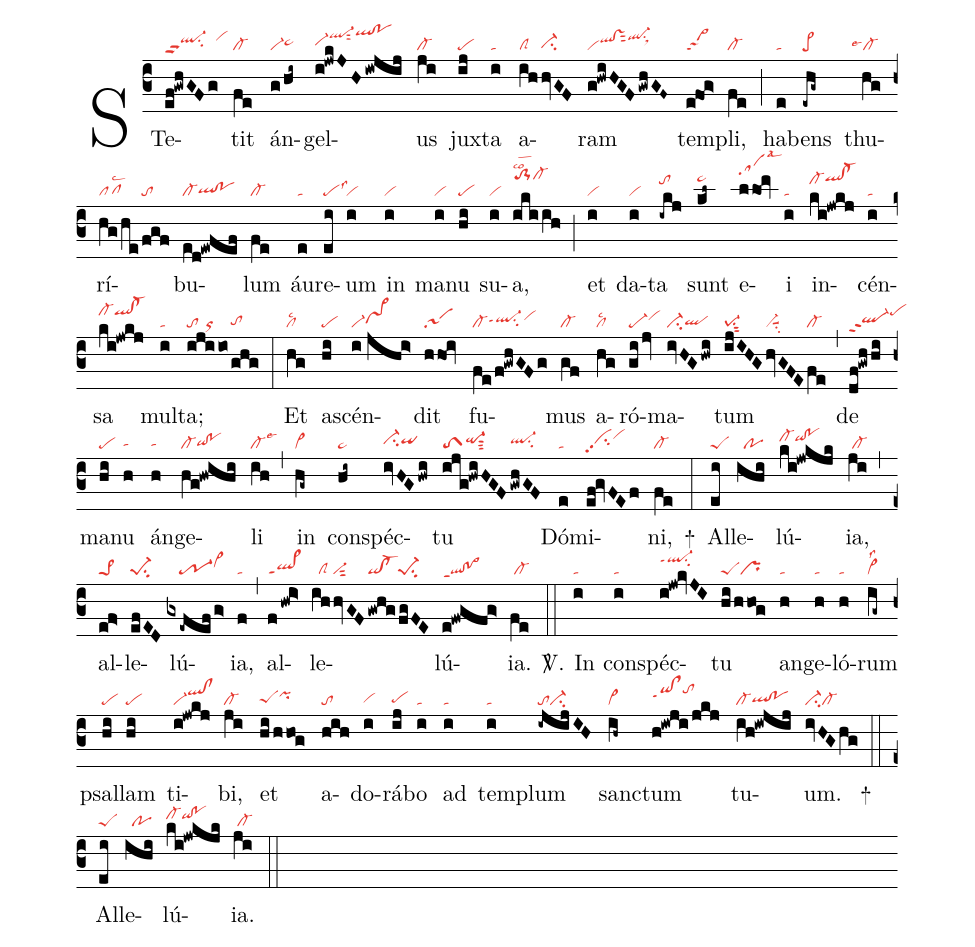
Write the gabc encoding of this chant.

nabc-lines: 1;
%%
(c3)
STe(ef!gwhGFg|ql-hippu2su2vihj)tit(fe|cl-) án(g/hi~|vi-ta>hh)gel(i!jwkJHiwjij|vi-hhql-hksut2qlhl!pohl)us(ji|cl-) ju(ij|pe)xta(i|ta) a(ih|clS|hvGF|ci-hg)ram(g!hwiHGFgwhGF~|viqlhi!vshisut2ql-hjsu1sux1) tem(e!fog>|sa>2)pli,(fe|cl-) (;)
ha(e|ta)bens(-ehg~|pe>) thu(hg|```cl-lse4)rí(hg/he/|pflsc2|fgf|to)bu(ed!ewfef|cl-qlhg!pohg)lum(fe|cl-) áu(e|ta)re(ei|pelss3)um(i|vi) in(i|vi) ma(i|vi)nu(hi|pe) su(i|vi)a,(ikiih|to-1hmlsco2cl-hm) (;)
et(i|vi) da(i|vi)ta(-ikj|tohk) sunt(kl~|ta>hl) e(llo!mv|sahplsal3)i(i|ta) in(ki!jwkj|cl-hkqlhl!cl-hl)cén(i|ta)sa(ki!jwkj|cl-hkqlhk!cl-hk) mul(i|ta)ta;(ijiio/|to//or|ghg|tohg) (:)
Et(hg|cllsc2) as(hi|pe)cén(i//jhi>|vi-vs>hh)dit(hho!iv|sa1) fu(fe/f!gwhGFg|cl-ql-hhppt1su2vihi)mus(gf|cl-) a(hg|cllsc2)ró(gi/jv|pe-vihi)ma(ivHGhwi|ci-qlhg)tum(ijIHG|pe-1su1sut2|hvGFE|vi-suu1su2|fe|cl-) (,)
de(df!gwhhi|ql-hhppt2pehk) ma(hi|pe)nu(h|tahg) án(h|tahg)ge(hg!hwihi|cl-qihg!pohg)li(ih|cl-lse3) (,)
in(hg~|vi>) con(hi~|ta>)spéc(ivHGhwi|ci-hhqihh)tu(ijg!hwiHGF|toS1qi-hhsut3|gwhGF|ql-hhsu2) Dó(e|ta)mi(ef!gvFEf|vihhpp2su2vihj)ni,(fe|cl-) +(:)
Al(ei|peS)le(ihi|//po)lú(ki!jwkjk|cl-hiqihi!pohi)ia,(ji|/cl-) (,)
al(ef>|pe>1)le(efED|pe-1su2)lú(gx-efef/g>|////tr-1vi>hi)ia,(f|ta) (,)
al(f/hwi>|ql>ppt1)le(ih/hv/GF|//clS/vi-sut2|/gwhg|qi!cl-|/fgFE|pe-1su2)lú(e!fwgfg>|ql!po>ppt1)ia.(fe|/cl-) <sp>V/</sp>.(::)
In(i|ta) con(i|ta)spéc(i!jw!kvJI|ql-hkppt1su2)tu(hi/hhog|peSpr) an(h|ta)ge(h|ta)ló(h|ta)rum(ig~|vi>lss2) psal(hi|pe)lam(hi|pe) ti(i!jwkj|vi-qlhj!clhj)bi,(ji|cl-) et(hi/hhog|peShgpihi) a(hih|to)do(i|vihg)rá(ij|pehg)bo(i|ta) ad(i|ta) tem(i|ta)plum(-ijij/IH|toci-) san(ih~|vi>)ctum(h!iwji/jkj|qihi!clhippt1tohk) tu(ih!iwjij|cl-qlhg!pohg)um.(ivHGhg|ci-cl-) +(::)
Al(ei|peS)le(ihi|//po)lú(ki!jwkjk|cl-hiqihi!pohi)ia.(ji|/cl-) (::)
